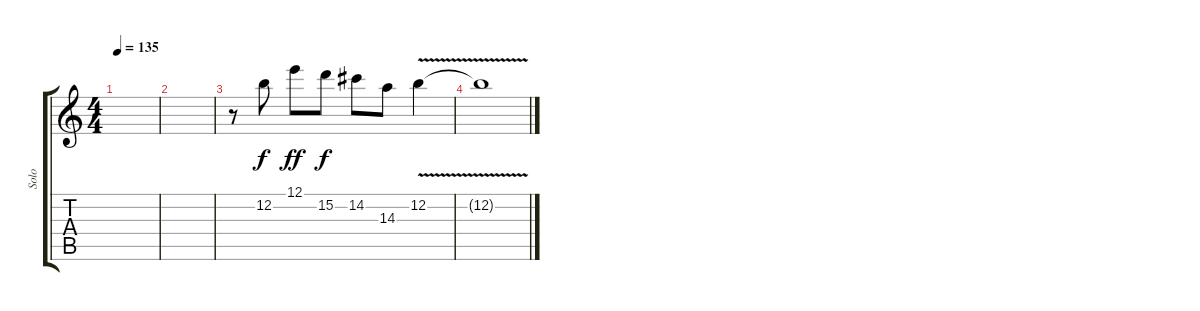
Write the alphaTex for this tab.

\track ("Solo" "Solo") {instrument distortionguitar}
\staff {score tabs}
\tuning (E4 B3 G3 D3 A2 E2) {hide}
\ts (4 4)
\tempo 135
\clef g2
\ks c
|
|
r.8 12.2.8 12.1.8{dy ff} 15.2.8{dy f} 14.2.8 14.3.8 12.2{v}.4 |
12.2{t}.1
